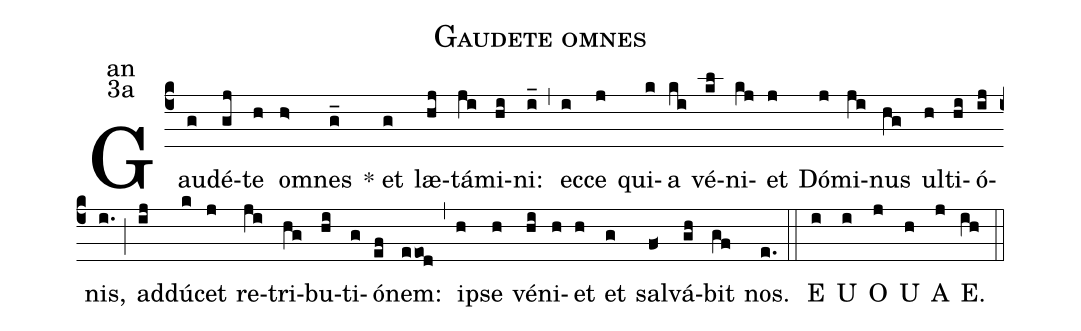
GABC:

name:Gaudete omnes;
office-part:an;
mode:3a;
%%
(c4) Gau(g)dé(gj)te(h) om(h>)nes(g_) <sp>*</sp> et(g) læ(hj)tá(ji)mi(hi)ni:(i_) (,)
ec(i)ce(j) qui(k)a(ki) vé(kl)ni(kj)et(j)
Dó(j)mi(ji)nus(hg) ul(h)ti(hi)ó(ij)nis,(i.) (;)
ad(ij)dú(k)cet(j) re(ji)tri(hg)bu(hi)ti(g)ón(ef)em:(eeod) (,)
i(h)pse(h) vé(hi)ni(h)et(h) et(g) sal(f<)vá(gh)bit(gf) nos.(e.) (::)
<eu> E(i) U(i) O(j) U(h) A(j) E.(ih) </eu> (::)
